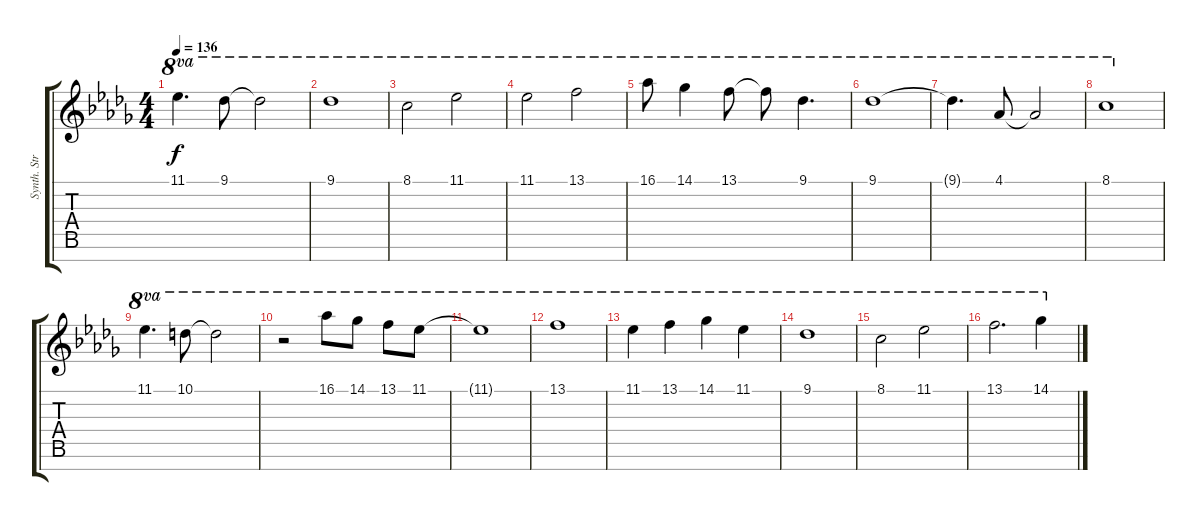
\track ("Synth. Strings" "Synth. Str") {instrument stringensemble1}
\staff {score tabs}
\tuning (E5 B4 G4 D4 A3 E3 B2) {hide}
\ts (4 4)
\tempo 136
\clef g2
\ks db
11.1.4{d ot 8va dy f} 9.1.8{ot 8va} 9.1{t}.2{ot 8va} |
9.1.1{ot 8va} |
8.1.2{ot 8va} 11.1.2{ot 8va} |
11.1.2{ot 8va} 13.1.2{ot 8va} |
16.1.8{ot 8va} 14.1.4{ot 8va} 13.1.8{ot 8va} 13.1{t}.8{ot 8va} 9.1.4{d ot 8va} |
9.1.1{ot 8va} |
9.1{t}.4{d ot 8va} 4.1.8{ot 8va} 4.1{t}.2{ot 8va} |
8.1.1{ot 8va} |
11.1.4{d ot 8va} 10.1.8{ot 8va} 10.1{t}.2{ot 8va} |
r.2{ot 8va} 16.1.8{ot 8va} 14.1.8{ot 8va} 13.1.8{ot 8va} 11.1.8{ot 8va} |
11.1{t}.1{ot 8va} |
13.1.1{ot 8va} |
11.1.4{ot 8va} 13.1.4{ot 8va} 14.1.4{ot 8va} 11.1.4{ot 8va} |
9.1.1{ot 8va} |
8.1.2{ot 8va} 11.1.2{ot 8va} |
13.1.2{d ot 8va} 14.1.4{ot 8va}
